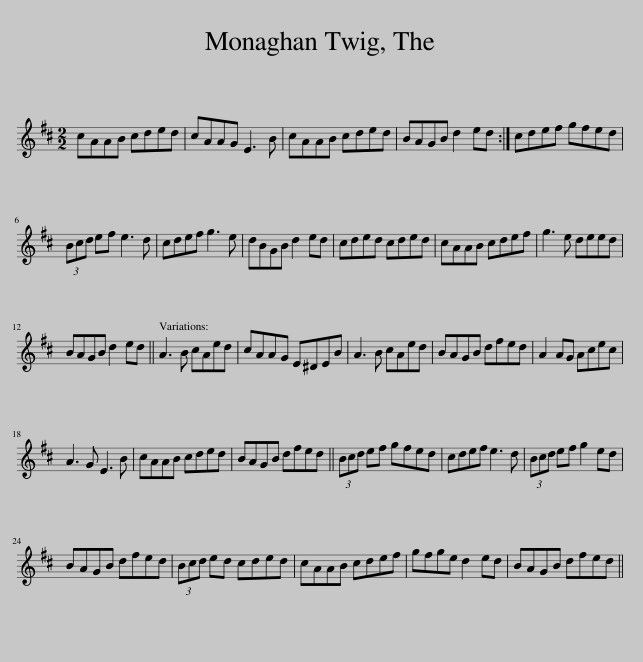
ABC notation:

X:1
L:1/8
M:2/2
I:linebreak $
K:D
V:1 treble
V:1
 cAAB cded | cAAG E3 B | cAAB cded | BAGB d2 ed :| cdef gfed |$ %5
 (3Bcd ef e3 d | cdef g3 e | dBGB d2 ed | cded cded | cAAB cdef | %10
 g3 e deed |$ BAGB d2 ed || A3 B cAed | cAAG E^DEB | A3 B cAed | %15
 BAGB dfed | A2 AG Acec |$ A3 G E3 B | cAAB cded | BAGB dfed || %20
 (3Bcd ef gfed | cdef e3 d | (3Bcd ef g2 ed |$ BAGB dfed | (3Bcd ed cded | %25
 cAAB cdef | gfge d2 ed | BAGB dfed || %28
